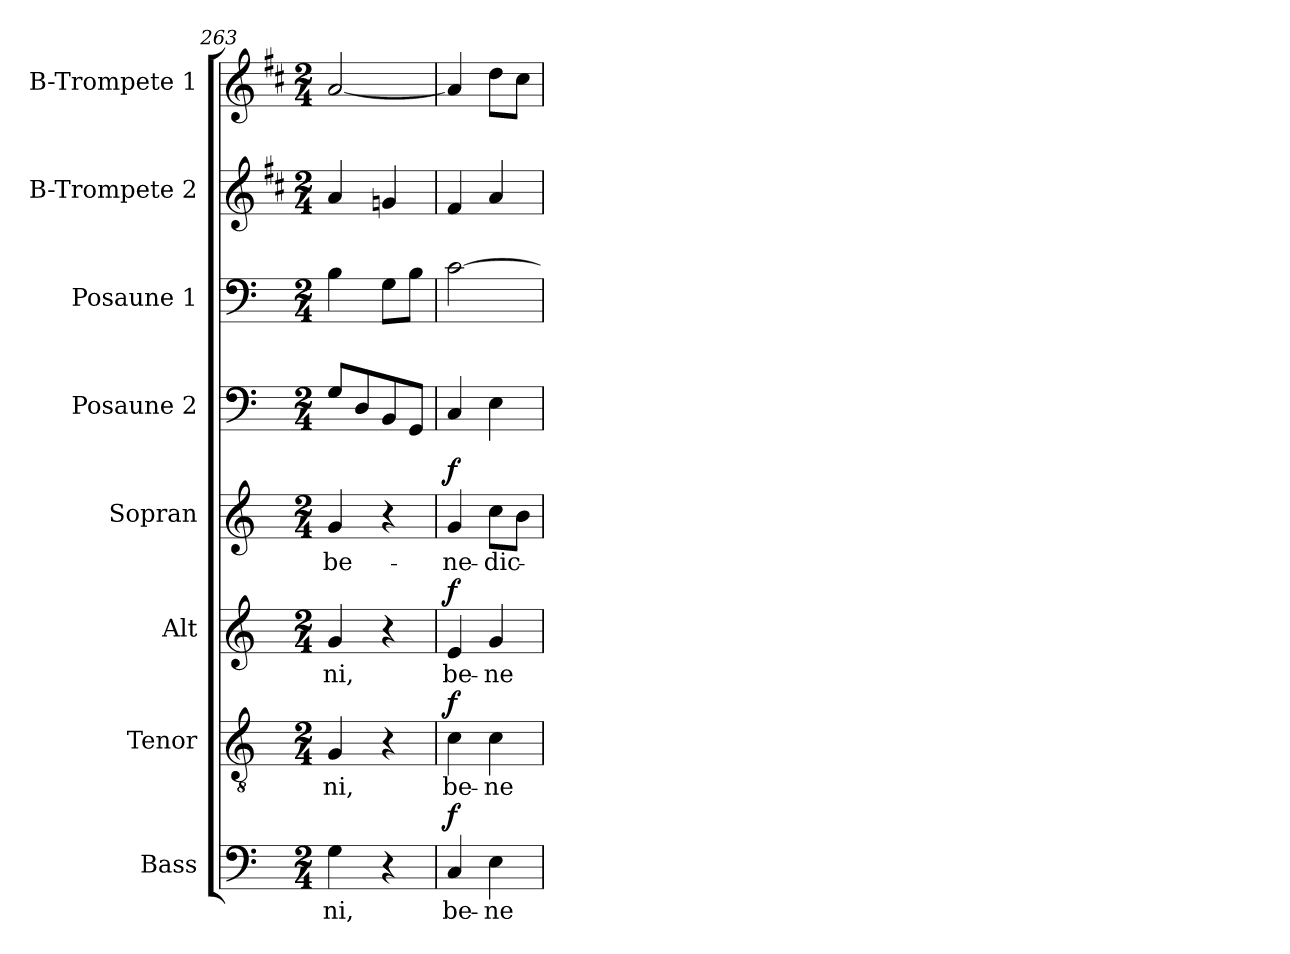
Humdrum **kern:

**kern	**text	**dynam	**kern	**text	**dynam	**kern	**text	**dynam	**kern	**text	**dynam	**kern	**kern	**kern	**kern
*part8	*part8	*part8	*part7	*part7	*part7	*part6	*part6	*part6	*part5	*part5	*part5	*part4	*part3	*part2	*part1
*staff8	*staff8	*staff8	*staff7	*staff7	*staff7	*staff6	*staff6	*staff6	*staff5	*staff5	*staff5	*staff4	*staff3	*staff2	*staff1
*I"Bass	*	*	*I"Tenor	*	*	*I"Alt	*	*	*I"Sopran	*	*	*I"Posaune 2	*I"Posaune 1	*I"B-Trompete 2	*I"B-Trompete 1
*I'B.	*	*	*I'T.	*	*	*I'A.	*	*	*I'S.	*	*	*I'Pos. 2	*I'Pos. 1	*I'B Trp. 2	*I'B Trp. 1
*clefF4	*	*	*clefGv2	*	*	*clefG2	*	*	*clefG2	*	*	*clefF4	*clefF4	*clefG2	*clefG2
*	*	*	*	*	*	*	*	*	*	*	*	*	*	*ITrd1c2	*ITrd1c2
*k[]	*	*	*k[]	*	*	*k[]	*	*	*k[]	*	*	*k[]	*k[]	*k[]	*k[]
*C:	*	*	*C:	*	*	*C:	*	*	*C:	*	*	*C:	*C:	*C:	*C:
*M2/4	*	*	*M2/4	*	*	*M2/4	*	*	*M2/4	*	*	*M2/4	*M2/4	*M2/4	*M2/4
=263	=263	=263	=263	=263	=263	=263	=263	=263	=263	=263	=263	=263	=263	=263	=263
!	!LO:LY:b	!	!	!LO:LY:b	!	!	!LO:LY:b	!	!	!LO:LY:b	!	!	!	!	!
4G\	-ni,	.	4G/	-ni,	.	4g/	-ni,	.	4g/	be-	.	8G/L	4B\	4g/	[2g/
.	.	.	.	.	.	.	.	.	.	.	.	8D/	.	.	.
4r	.	.	4r	.	.	4r	.	.	4r	.	.	8BB/	8G\L	4fn/	.
.	.	.	.	.	.	.	.	.	.	.	.	8GG/J	8B\J	.	.
=264	=264	=264	=264	=264	=264	=264	=264	=264	=264	=264	=264	=264	=264	=264	=264
!	!LO:LY:b	!LO:DY:a	!	!LO:LY:b	!LO:DY:a	!	!LO:LY:b	!LO:DY:a	!	!LO:LY:b	!LO:DY:a	!	!	!	!
4C/	be-	f	4c\	be-	f	4e/	be-	f	4g/	-ne-	f	4C/	[2c\	4e/	4g/]
!	!LO:LY:b	!	!	!LO:LY:b	!	!	!LO:LY:b	!	!	!LO:LY:b	!	!	!	!	!
4E\	-ne-	.	4c\	-ne-	.	4g/	-ne-	.	8cc\L	-dic-	.	4E\	.	4g/	8cc\L
.	.	.	.	.	.	.	.	.	8b\J	.	.	.	.	.	8b\J
=	=	=	=	=	=	=	=	=	=	=	=	=	=	=	=
*-	*-	*-	*-	*-	*-	*-	*-	*-	*-	*-	*-	*-	*-	*-	*-
